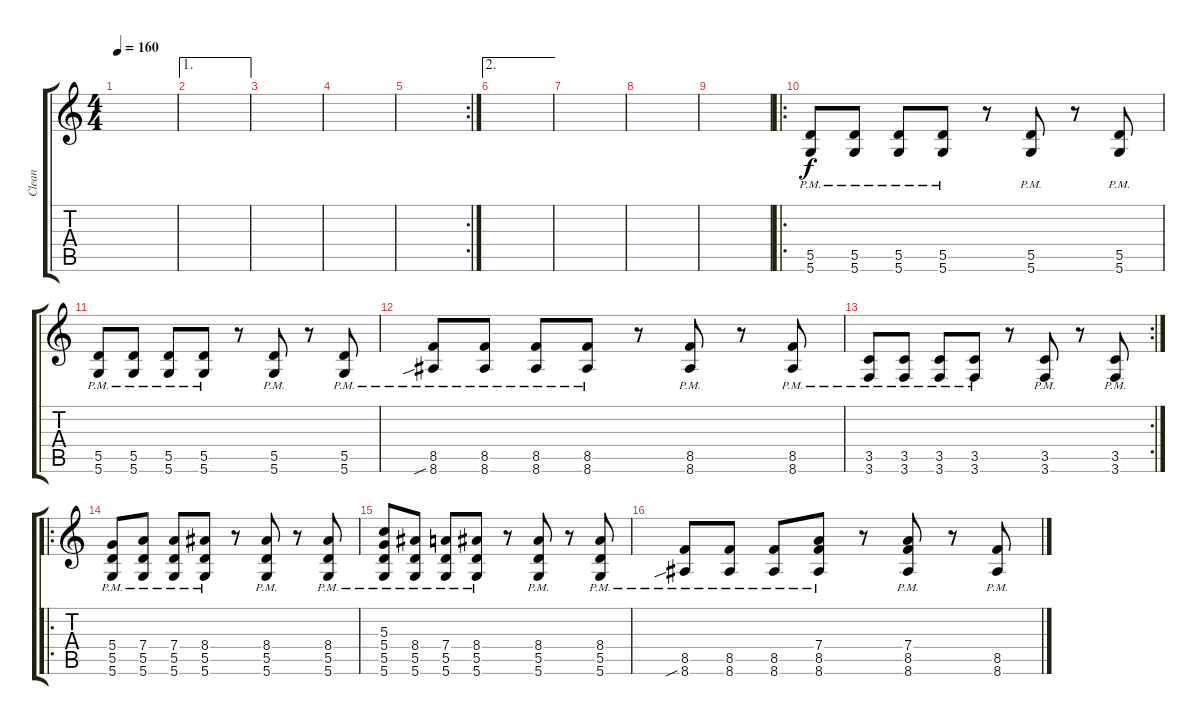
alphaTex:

\track ("Clean" "Clean") {instrument electricguitarmuted}
\staff {score tabs}
\tuning (E4 B3 G3 D3 A2 D2) {hide}
\ts (4 4)
\tempo 160
\clef g2
\ks c
|
\ae 1
|
|
|
\rc 2
|
\ae 2
|
|
|
|
\ro
(5.5 5.6{pm}).8 (5.5{pm} 5.6).8 (5.5{pm} 5.6).8 (5.5{pm} 5.6).8 r.8 (5.5 5.6{pm}).8 r.8 (5.5 5.6{pm}).8 |
(5.5 5.6{pm}).8 (5.5 5.6{pm}).8 (5.5 5.6{pm}).8 (5.5 5.6{pm}).8 r.8 (5.5 5.6{pm}).8 r.8 (5.5 5.6{pm}).8 |
(8.5{pm} 8.6{sib}).8 (8.5{pm} 8.6).8 (8.5{pm} 8.6).8 (8.5{pm} 8.6).8 r.8 (8.5{pm} 8.6).8 r.8 (8.5{pm} 8.6).8 |
\rc 2
(3.5{pm} 3.6).8 (3.5{pm} 3.6).8 (3.5{pm} 3.6).8 (3.5{pm} 3.6).8 r.8 (3.5{pm} 3.6).8 r.8 (3.5{pm} 3.6).8 |
\ro
(5.4 5.5{pm} 5.6).8 (7.4 5.5{pm} 5.6).8 (7.4 5.5{pm} 5.6).8 (8.4 5.5{pm} 5.6).8 r.8 (8.4 5.5{pm} 5.6).8 r.8 (8.4 5.5{pm} 5.6).8 |
(5.3 5.4 5.5{pm} 5.6).8 (8.4 5.5{pm} 5.6).8 (7.4 5.5{pm} 5.6).8 (8.4 5.5{pm} 5.6).8 r.8 (8.4 5.5{pm} 5.6).8 r.8 (8.4 5.5{pm} 5.6).8 |
(8.5{pm} 8.6{sib}).8 (8.5{pm} 8.6).8 (8.5{pm} 8.6).8 (7.4 8.5{pm} 8.6).8 r.8 (7.4 8.5{pm} 8.6).8 r.8 (8.5{pm} 8.6).8
